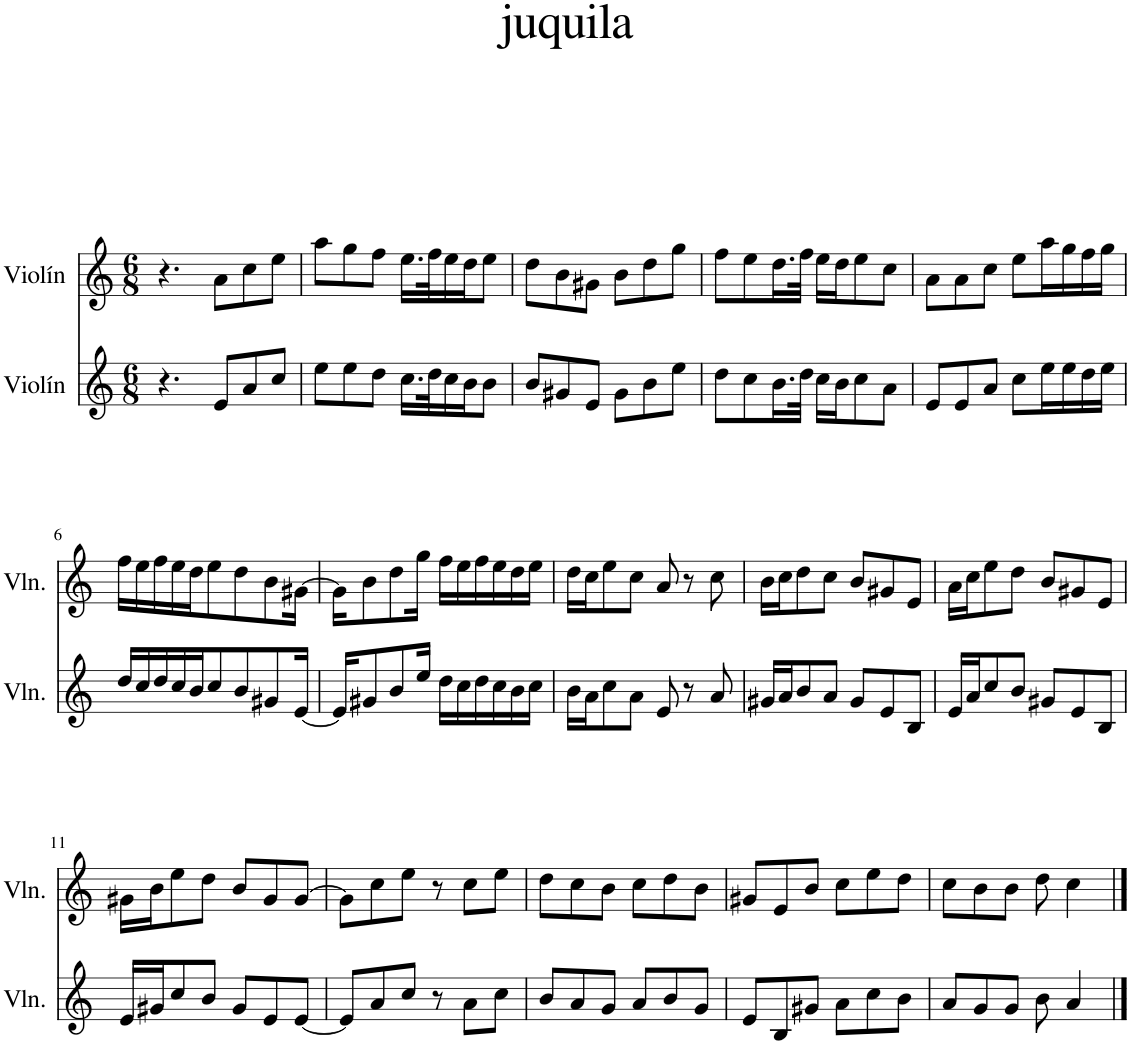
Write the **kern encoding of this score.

**kern	**kern
*part2	*part1
*staff2	*staff1
*I"Violín	*I"Violín
*I'Vln.	*I'Vln.
*clefG2	*clefG2
*k[]	*k[]
*M6/8	*M6/8
=1	=1
4.r	4.r
8e/L	8a\L
8a/	8cc\
8cc/J	8ee\J
=2	=2
8ee\L	8aa\L
8ee\	8gg\
8dd\J	8ff\J
16.cc\LL	16.ee\LL
32dd\K	32ff\K
16cc\	16ee\
16b\J	16dd\J
8b\J	8ee\J
=3	=3
8b/L	8dd\L
8g#X/	8b\
8e/J	8g#X\J
8g#\L	8b\L
8b\	8dd\
8ee\J	8gg\J
=4	=4
8dd\L	8ff\L
8cc\	8ee\
16.b\L	16.dd\L
32dd\JJk	32ff\JJk
16cc\LL	16ee\LL
16b\J	16dd\J
8cc\	8ee\
8a\J	8cc\J
=5	=5
8e/L	8a\L
8e/	8a\
8a/J	8cc\J
8cc\L	8ee\L
16ee\L	16aa\L
16ee\	16gg\
16dd\	16ff\
16ee\JJ	16gg\JJ
!!LO:LB:g=z
=6	=6
16dd/LL	16ff\LL
16cc/	16ee\
16dd/	16ff\
16cc/	16ee\
16b/J	16dd\J
8cc/	8ee\
8b/	8dd\
8g#X/	8b\
[16e/Jk	[16g#X\Jk
=7	=7
16e/KL]	16g#\KL]
8g#X/	8b\
8b/	8dd\
16ee/Jk	16gg\Jk
16dd\LL	16ff\LL
16cc\	16ee\
16dd\	16ff\
16cc\	16ee\
16b\	16dd\
16cc\JJ	16ee\JJ
=8	=8
16b\LL	16dd\LL
16a\J	16cc\J
8cc\	8ee\
8a\J	8cc\J
8e/	8a/
8r	8r
8a/	8cc\
=9	=9
16g#X/LL	16b\LL
16a/J	16cc\J
8b/	8dd\
8a/J	8cc\J
8g#/L	8b/L
8e/	8g#X/
8B/J	8e/J
=10	=10
16e/LL	16a\LL
16a/J	16cc\J
8cc/	8ee\
8b/J	8dd\J
8g#X/L	8b/L
8e/	8g#X/
8B/J	8e/J
!!LO:LB:g=z
=11	=11
16e/LL	16g#X\LL
16g#X/J	16b\J
8cc/	8ee\
8b/J	8dd\J
8g#/L	8b/L
8e/	8g#/
[8e/J	[8g#/J
=12	=12
8e/L]	8g#\L]
8a/	8cc\
8cc/J	8ee\J
8r	8r
8a\L	8cc\L
8cc\J	8ee\J
=13	=13
8b/L	8dd\L
8a/	8cc\
8g/J	8b\J
8a/L	8cc\L
8b/	8dd\
8g/J	8b\J
=14	=14
8e/L	8g#X/L
8B/	8e/
8g#X/J	8b/J
8a\L	8cc\L
8cc\	8ee\
8b\J	8dd\J
=15	=15
8a/L	8cc\L
8g/	8b\
8g/J	8b\J
8b\	8dd\
4a/	4cc\
==	==
*-	*-
